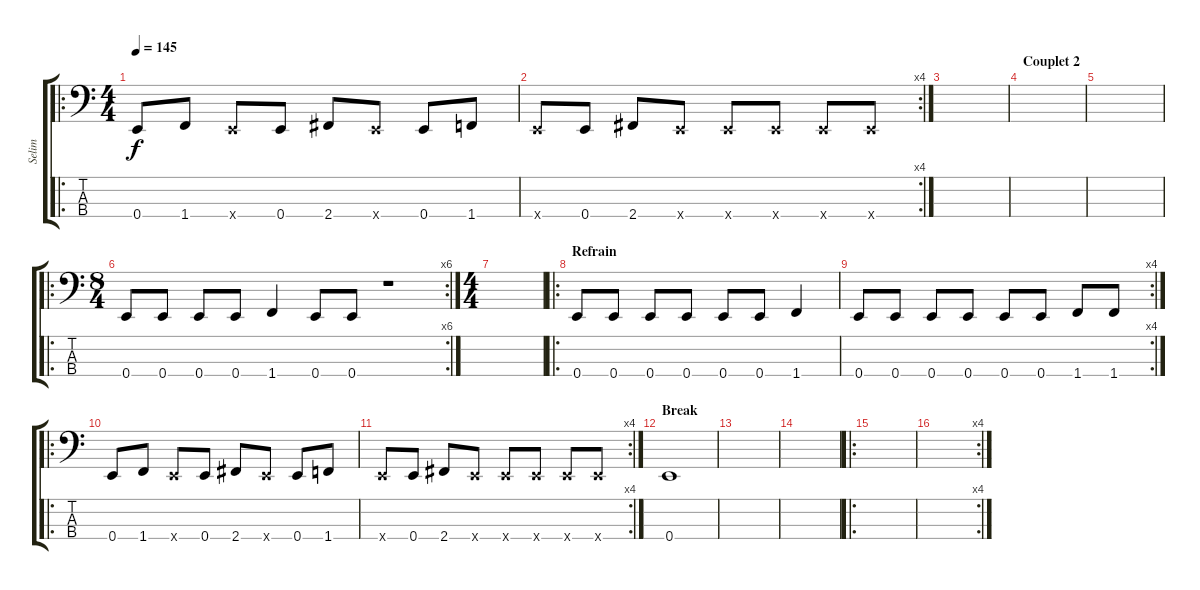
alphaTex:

\track ("Selim" "Selim") {instrument acousticbass}
\staff {score tabs}
\tuning (G2 D2 A1 E1) {hide}
\ro
\ts (4 4)
\tempo 145
\clef f4
\ks c
0.4.8{dy f} 1.4.8 0.4{x}.8 0.4.8 2.4.8 0.4{x}.8 0.4.8 1.4.8 |
\rc 4
0.4{x}.8 0.4.8 2.4.8 0.4{x}.8 0.4{x}.8 0.4{x}.8 0.4{x}.8 0.4{x}.8 |
|
\section ("" "Couplet 2")
|
|
\ro
\rc 6
\ts (8 4)
0.4.8 0.4.8 0.4.8 0.4.8 1.4.4 0.4.8 0.4.8 r.1 |
\ts (4 4)
|
\ro
\section ("" "Refrain")
0.4.8 0.4.8 0.4.8 0.4.8 0.4.8 0.4.8 1.4.4 |
\rc 4
0.4.8 0.4.8 0.4.8 0.4.8 0.4.8 0.4.8 1.4.8 1.4.8 |
\ro
0.4.8 1.4.8 0.4{x}.8 0.4.8 2.4.8 0.4{x}.8 0.4.8 1.4.8 |
\rc 4
0.4{x}.8 0.4.8 2.4.8 0.4{x}.8 0.4{x}.8 0.4{x}.8 0.4{x}.8 0.4{x}.8 |
\section ("" "Break")
0.4.1 |
|
|
\ro
|
\rc 4
